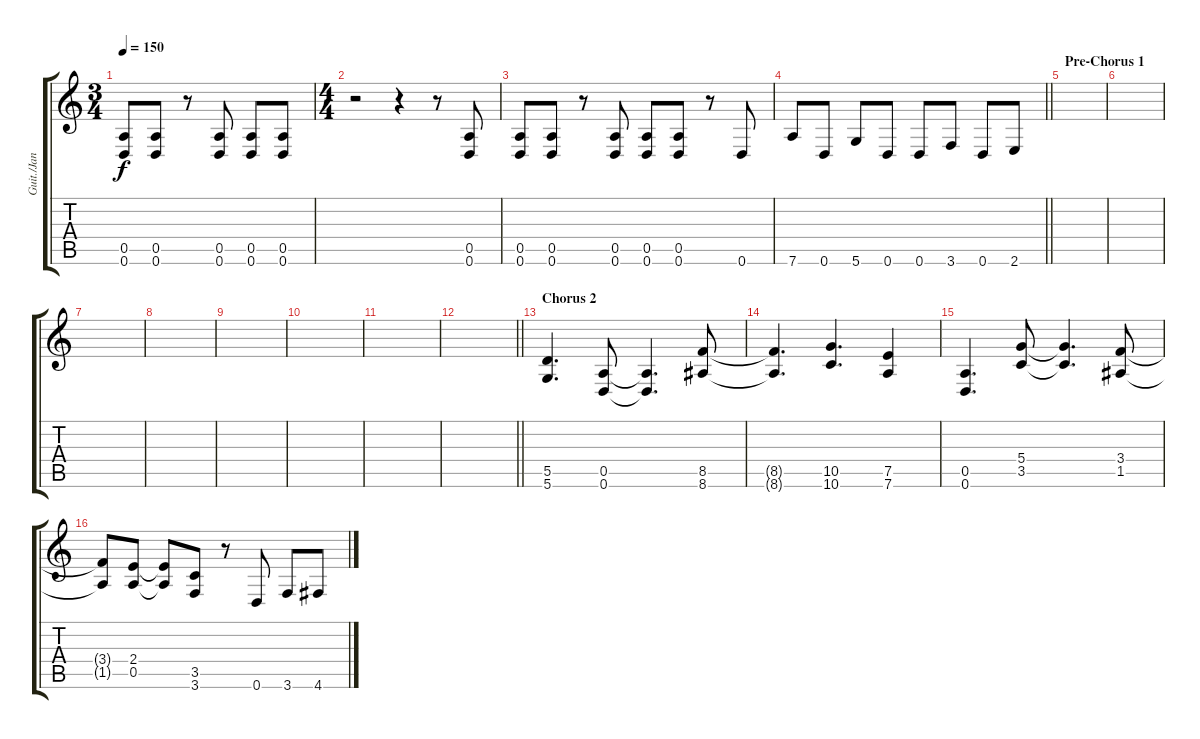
\track ("Guit./Jan Dropped D" "Guit./Jan ") {instrument distortionguitar}
\staff {score tabs}
\tuning (E4 B3 G3 D3 A2 D2) {hide}
\ts (3 4)
\tempo 150
\clef g2
\ks c
(0.5 0.6).8{dy f} (0.5 0.6).8 r.8 (0.5 0.6).8 (0.5 0.6).8 (0.5 0.6).8 |
\ts (4 4)
r.2 r.4 r.8 (0.5 0.6).8 |
(0.5 0.6).8 (0.5 0.6).8 r.8 (0.5 0.6).8 (0.5 0.6).8 (0.5 0.6).8 r.8 0.6.8 |
\barLineRight lightlight
7.6.8 0.6.8 5.6.8 0.6.8 0.6.8 3.6.8 0.6.8 2.6.8 |
\section ("" "Pre-Chorus 1")
|
|
|
|
|
|
|
\barLineRight lightlight
|
\section ("" "Chorus 2")
(5.5 5.6).4{d} (0.5 0.6).8 (0.5{t} 0.6{t}).4{d} (8.5 8.6).8 |
(8.5{t} 8.6{t}).4{d} (10.5 10.6).4{d} (7.5 7.6).4 |
(0.5 0.6).4{d} (5.4 3.5).8 (5.4{t} 3.5{t}).4{d} (3.4 1.5).8 |
(3.4{t} 1.5{t}).8 (2.4 0.5).8 (2.4{t} 0.5{t}).8 (3.5 3.6).8 r.8 0.6.8 3.6.8 4.6.8
